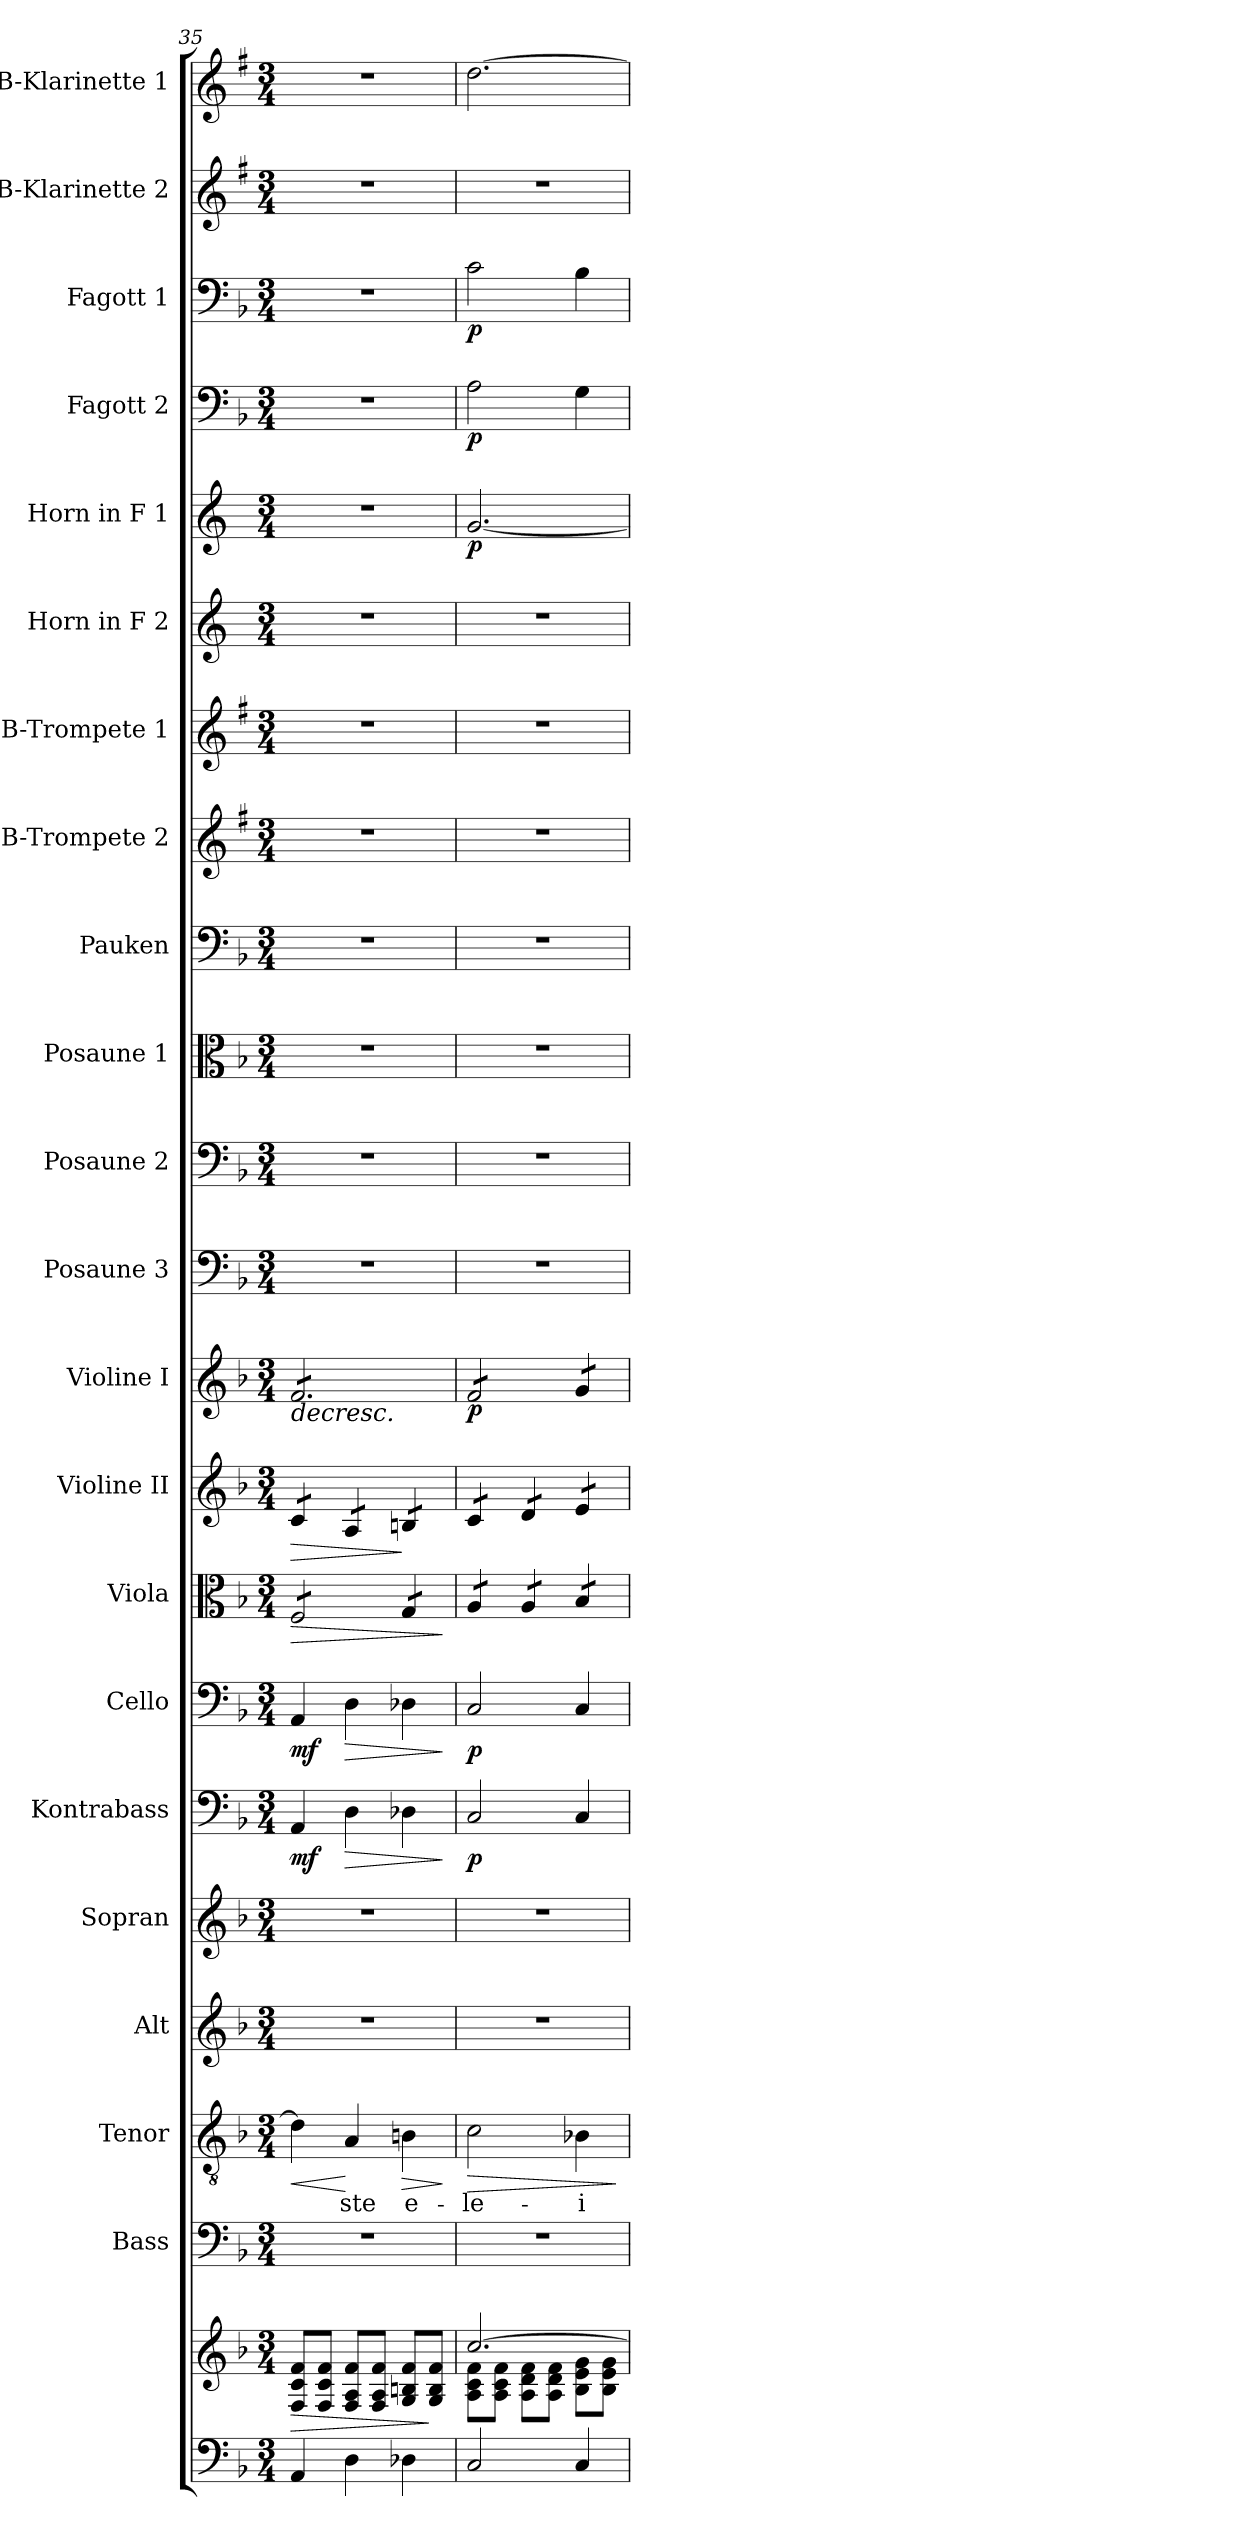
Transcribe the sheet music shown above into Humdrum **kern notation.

**kern	**kern	**dynam	**kern	**kern	**text	**dynam	**kern	**kern	**kern	**dynam	**kern	**dynam	**kern	**dynam	**kern	**dynam	**kern	**dynam	**kern	**kern	**kern	**kern	**kern	**kern	**kern	**kern	**dynam	**kern	**dynam	**kern	**dynam	**kern	**kern
*part22	*part22	*part22	*part21	*part20	*part20	*part20	*part19	*part18	*part17	*part17	*part16	*part16	*part15	*part15	*part14	*part14	*part13	*part13	*part12	*part11	*part10	*part9	*part8	*part7	*part6	*part5	*part5	*part4	*part4	*part3	*part3	*part2	*part1
*staff23	*staff22	*staff22/23	*staff21	*staff20	*staff20	*staff20	*staff19	*staff18	*staff17	*staff17	*staff16	*staff16	*staff15	*staff15	*staff14	*staff14	*staff13	*staff13	*staff12	*staff11	*staff10	*staff9	*staff8	*staff7	*staff6	*staff5	*staff5	*staff4	*staff4	*staff3	*staff3	*staff2	*staff1
*	*	*	*I"Bass	*I"Tenor	*	*	*I"Alt	*I"Sopran	*I"Kontrabass	*	*I"Cello	*	*I"Viola	*	*I"Violine II	*	*I"Violine I	*	*I"Posaune 3	*I"Posaune 2	*I"Posaune 1	*I"Pauken	*I"B-Trompete 2	*I"B-Trompete 1	*I"Horn in F 2	*I"Horn in F 1	*	*I"Fagott 2	*	*I"Fagott 1	*	*I"B-Klarinette 2	*I"B-Klarinette 1
*	*	*	*I'B.	*I'T.	*	*	*I'A.	*I'S.	*I'Kb.	*	*	*	*I'Vla.	*	*I'Vl. II	*	*I'Vl. I	*	*I'Pos. 3	*I'Pos. 2	*I'Pos. 1	*I'Pk.	*I'B Trp. 2	*I'B Trp. 1	*	*	*	*I'Fg. 2	*	*I'Fg. 1	*	*I'B Kl. 2	*I'B Kl. 1
*clefF4	*clefG2	*	*clefF4	*clefGv2	*	*	*clefG2	*clefG2	*clefF4	*	*clefF4	*	*clefC3	*	*clefG2	*	*clefG2	*	*clefF4	*clefF4	*clefC3	*clefF4	*clefG2	*clefG2	*clefG2	*clefG2	*	*clefF4	*	*clefF4	*	*clefG2	*clefG2
*	*	*	*	*	*	*	*	*	*ITrd7c12	*	*	*	*	*	*	*	*	*	*	*	*	*	*ITrd1c2	*ITrd1c2	*ITrd4c7	*ITrd4c7	*	*	*	*	*	*ITrd1c2	*ITrd1c2
*k[b-]	*k[b-]	*	*k[b-]	*k[b-]	*	*	*k[b-]	*k[b-]	*k[b-]	*	*k[b-]	*	*k[b-]	*	*k[b-]	*	*k[b-]	*	*k[b-]	*k[b-]	*k[b-]	*k[b-]	*k[b-]	*k[b-]	*k[b-]	*k[b-]	*	*k[b-]	*	*k[b-]	*	*k[b-]	*k[b-]
*F:	*F:	*	*F:	*F:	*	*	*F:	*F:	*F:	*	*F:	*	*F:	*	*F:	*	*F:	*	*F:	*F:	*F:	*F:	*F:	*F:	*F:	*F:	*	*F:	*	*F:	*	*F:	*F:
*M3/4	*M3/4	*	*M3/4	*M3/4	*	*	*M3/4	*M3/4	*M3/4	*	*M3/4	*	*M3/4	*	*M3/4	*	*M3/4	*	*M3/4	*M3/4	*M3/4	*M3/4	*M3/4	*M3/4	*M3/4	*M3/4	*	*M3/4	*	*M3/4	*	*M3/4	*M3/4
=35	=35	=35	=35	=35	=35	=35	=35	=35	=35	=35	=35	=35	=35	=35	=35	=35	=35	=35	=35	=35	=35	=35	=35	=35	=35	=35	=35	=35	=35	=35	=35	=35	=35
!	!	!LO:HP:b	!	!	!	!LO:HP:b	!	!	!	!LO:DY:b	!	!LO:DY:b	!	!LO:HP:b	!	!LO:HP:b	!	!LO:HP:b	!	!	!	!	!	!	!	!	!	!	!	!	!	!	!
*	*	*	*	*	*	*	*	*	*	*	*	*	*tremolo	*	*	*	*	*	*	*	*	*	*	*	*	*	*	*	*	*	*	*	*
*	*	*	*	*	*	*	*	*	*	*	*	*	*	*	*tremolo	*	*	*	*	*	*	*	*	*	*	*	*	*	*	*	*	*	*
*	*	*	*	*	*	*	*	*	*	*	*	*	*	*	*	*	*tremolo	*	*	*	*	*	*	*	*	*	*	*	*	*	*	*	*
4AA/	8F/ 8c/ 8f/L	>	2.r	4d\]	.	<	2.r	2.r	4AAA/	mf	4AA/	mf	8F/L	>	8c/L	>	8f/L	>	2.r	2.r	2.r	2.r	2.r	2.r	2.r	2.r	.	2.r	.	2.r	.	2.r	2.r
.	8F/ 8c/ 8f/J	.	.	.	.	.	.	.	.	.	.	.	8F/	.	8c/J	.	8f/	.	.	.	.	.	.	.	.	.	.	.	.	.	.	.	.
!	!	!	!	!	!LO:LY:b	!	!	!	!	!LO:HP:b	!	!LO:HP:b	!	!	!	!	!	!	!	!	!	!	!	!	!	!	!	!	!	!	!	!	!
4D\	8F/ 8A/ 8f/L	.	.	4A/	-ste	[	.	.	4DD\	>	4D\	>	8F/	.	8A/L	.	8f/	.	.	.	.	.	.	.	.	.	.	.	.	.	.	.	.
.	8F/ 8A/ 8f/J	.	.	.	.	.	.	.	.	.	.	.	8F/J	.	8A/J	.	8f/	.	.	.	.	.	.	.	.	.	.	.	.	.	.	.	.
!	!	!	!	!	!LO:LY:b	!LO:HP:b	!	!	!	!	!	!	!	!	!	!	!	!	!	!	!	!	!	!	!	!	!	!	!	!	!	!	!
4D-X\	8G/ 8Bn/ 8f/L	.	.	4Bn\	e-	>	.	.	4DD-X\	.	4D-X\	.	8G/L	.	8Bn/L	]	8f/	.	.	.	.	.	.	.	.	.	.	.	.	.	.	.	.
.	8G/ 8B/ 8f/J	]	.	.	.	.	.	.	.	.	.	.	8G/J	.	8Bn/J	.	8f/J	.	.	.	.	.	.	.	.	.	.	.	.	.	.	.	.
.	.	.	.	.	.	]	.	.	.	]	.	]	.	]	.	.	.	.	.	.	.	.	.	.	.	.	.	.	.	.	.	.	.
=36	=36	=36	=36	=36	=36	=36	=36	=36	=36	=36	=36	=36	=36	=36	=36	=36	=36	=36	=36	=36	=36	=36	=36	=36	=36	=36	=36	=36	=36	=36	=36	=36	=36
*	*^	*	*	*	*	*	*	*	*	*	*	*	*	*	*	*	*	*	*	*	*	*	*	*	*	*	*	*	*	*	*	*	*
!	!	!	!	!	!	!LO:LY:b	!LO:HP:b	!	!	!	!LO:DY:b	!	!LO:DY:b	!	!	!	!	!	!LO:DY:b	!	!	!	!	!	!	!	!	!LO:DY:b	!	!LO:DY:b	!	!LO:DY:b	!	!
2C/	[>2.cc/	8A\ 8c\ 8f\L	.	2.r	2c\	-le-	>	2.r	2.r	2CC/	p	2C/	p	8A/L	.	8c/L	.	8f/L	p	2.r	2.r	2.r	2.r	2.r	2.r	2.r	[2.c/	p	2A\	p	2c\	p	2.r	[2.cc\
.	.	8A\ 8c\ 8f\J	.	.	.	.	.	.	.	.	.	.	.	8A/J	.	8c/J	.	8f/	.	.	.	.	.	.	.	.	.	.	.	.	.	.	.	.
.	.	8A\ 8d\ 8f\L	.	.	.	.	.	.	.	.	.	.	.	8A/L	.	8d/L	.	8f/	.	.	.	.	.	.	.	.	.	.	.	.	.	.	.	.
.	.	8A\ 8d\ 8f\J	.	.	.	.	.	.	.	.	.	.	.	8A/J	.	8d/J	.	8f/J	.	.	.	.	.	.	.	.	.	.	.	.	.	.	.	.
!	!	!	!	!	!	!LO:LY:b	!	!	!	!	!	!	!	!	!	!	!	!	!	!	!	!	!	!	!	!	!	!	!	!	!	!	!	!
4C/	.	8B-\ 8e\ 8g\L	.	.	4B-X\	-i-	.	.	.	4CC/	.	4C/	.	8B-/L	.	8e/L	.	8g/L	]	.	.	.	.	.	.	.	.	.	4G\	.	4B-\	.	.	.
.	.	8B-\ 8e\ 8g\J	.	.	.	.	.	.	.	.	.	.	.	8B-/J	.	8e/J	.	8g/J	.	.	.	.	.	.	.	.	.	.	.	.	.	.	.	.
*	*	*	*	*	*	*	*	*	*	*	*	*	*	*	*	*	*	*Xtremolo	*	*	*	*	*	*	*	*	*	*	*	*	*	*	*	*
*	*	*	*	*	*	*	*	*	*	*	*	*	*	*	*	*Xtremolo	*	*	*	*	*	*	*	*	*	*	*	*	*	*	*	*	*	*
*	*	*	*	*	*	*	*	*	*	*	*	*	*	*Xtremolo	*	*	*	*	*	*	*	*	*	*	*	*	*	*	*	*	*	*	*	*
*	*v	*v	*	*	*	*	*	*	*	*	*	*	*	*	*	*	*	*	*	*	*	*	*	*	*	*	*	*	*	*	*	*	*	*
.	.	.	.	.	.	]	.	.	.	.	.	.	.	.	.	.	.	.	.	.	.	.	.	.	.	.	.	.	.	.	.	.	.
=	=	=	=	=	=	=	=	=	=	=	=	=	=	=	=	=	=	=	=	=	=	=	=	=	=	=	=	=	=	=	=	=	=
*-	*-	*-	*-	*-	*-	*-	*-	*-	*-	*-	*-	*-	*-	*-	*-	*-	*-	*-	*-	*-	*-	*-	*-	*-	*-	*-	*-	*-	*-	*-	*-	*-	*-
